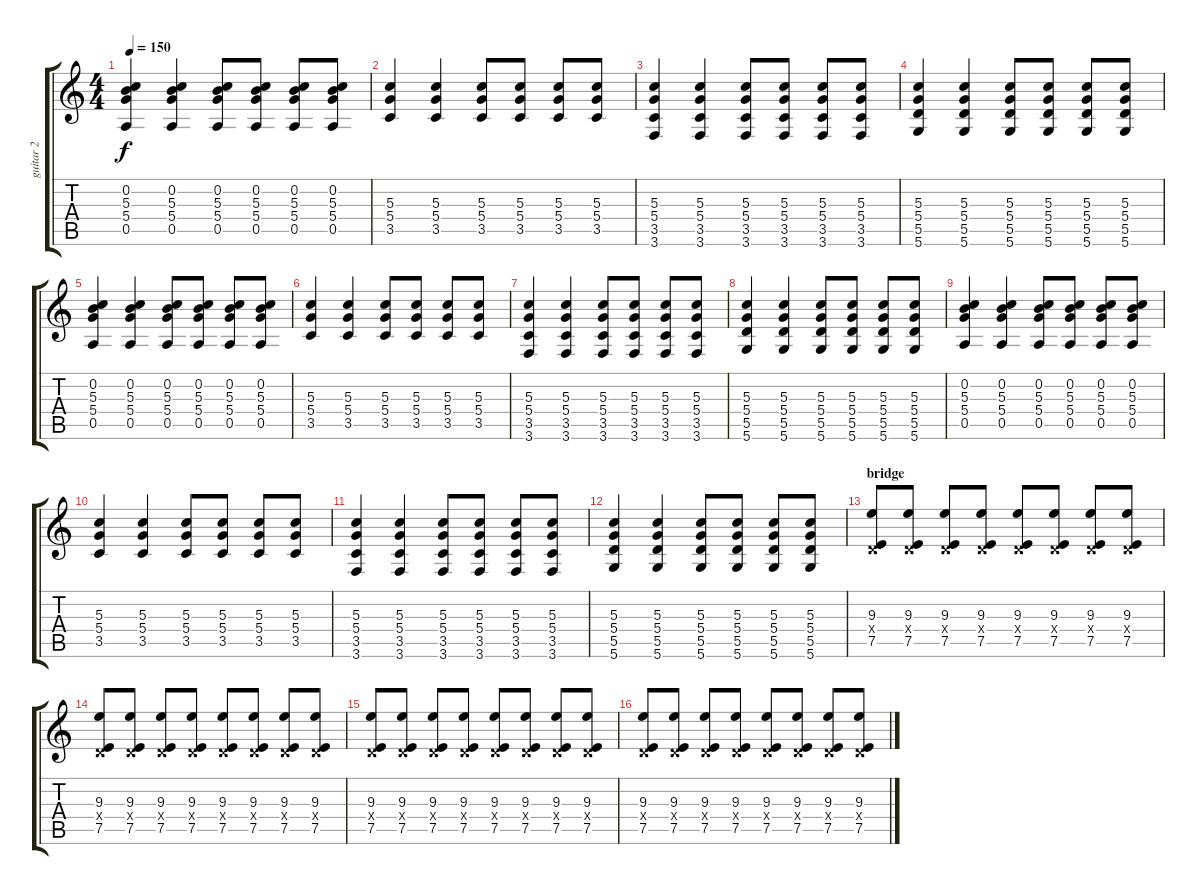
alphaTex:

\track ("guitar 2" "guitar 2") {instrument overdrivenguitar}
\staff {score tabs}
\tuning (E4 B3 G3 D3 A2 D2) {hide}
\ts (4 4)
\tempo 150
\clef g2
\ks c
(0.2 5.3 5.4 0.5).4{dy f} (0.2 5.3 5.4 0.5).4 (0.2 5.3 5.4 0.5).8 (0.2 5.3 5.4 0.5).8 (0.2 5.3 5.4 0.5).8 (0.2 5.3 5.4 0.5).8 |
(5.3 5.4 3.5).4 (5.3 5.4 3.5).4 (5.3 5.4 3.5).8 (5.3 5.4 3.5).8 (5.3 5.4 3.5).8 (5.3 5.4 3.5).8 |
(5.3 5.4 3.5 3.6).4 (5.3 5.4 3.5 3.6).4 (5.3 5.4 3.5 3.6).8 (5.3 5.4 3.5 3.6).8 (5.3 5.4 3.5 3.6).8 (5.3 5.4 3.5 3.6).8 |
(5.3 5.4 5.5 5.6).4 (5.3 5.4 5.5 5.6).4 (5.3 5.4 5.5 5.6).8 (5.3 5.4 5.5 5.6).8 (5.3 5.4 5.5 5.6).8 (5.3 5.4 5.5 5.6).8 |
(0.2 5.3 5.4 0.5).4 (0.2 5.3 5.4 0.5).4 (0.2 5.3 5.4 0.5).8 (0.2 5.3 5.4 0.5).8 (0.2 5.3 5.4 0.5).8 (0.2 5.3 5.4 0.5).8 |
(5.3 5.4 3.5).4 (5.3 5.4 3.5).4 (5.3 5.4 3.5).8 (5.3 5.4 3.5).8 (5.3 5.4 3.5).8 (5.3 5.4 3.5).8 |
(5.3 5.4 3.5 3.6).4 (5.3 5.4 3.5 3.6).4 (5.3 5.4 3.5 3.6).8 (5.3 5.4 3.5 3.6).8 (5.3 5.4 3.5 3.6).8 (5.3 5.4 3.5 3.6).8 |
(5.3 5.4 5.5 5.6).4 (5.3 5.4 5.5 5.6).4 (5.3 5.4 5.5 5.6).8 (5.3 5.4 5.5 5.6).8 (5.3 5.4 5.5 5.6).8 (5.3 5.4 5.5 5.6).8 |
(0.2 5.3 5.4 0.5).4 (0.2 5.3 5.4 0.5).4 (0.2 5.3 5.4 0.5).8 (0.2 5.3 5.4 0.5).8 (0.2 5.3 5.4 0.5).8 (0.2 5.3 5.4 0.5).8 |
(5.3 5.4 3.5).4 (5.3 5.4 3.5).4 (5.3 5.4 3.5).8 (5.3 5.4 3.5).8 (5.3 5.4 3.5).8 (5.3 5.4 3.5).8 |
(5.3 5.4 3.5 3.6).4 (5.3 5.4 3.5 3.6).4 (5.3 5.4 3.5 3.6).8 (5.3 5.4 3.5 3.6).8 (5.3 5.4 3.5 3.6).8 (5.3 5.4 3.5 3.6).8 |
(5.3 5.4 5.5 5.6).4 (5.3 5.4 5.5 5.6).4 (5.3 5.4 5.5 5.6).8 (5.3 5.4 5.5 5.6).8 (5.3 5.4 5.5 5.6).8 (5.3 5.4 5.5 5.6).8 |
\section ("" "bridge")
(9.3 0.4{x} 7.5).8{volume 6} (9.3 0.4{x} 7.5).8 (9.3 0.4{x} 7.5).8 (9.3 0.4{x} 7.5).8 (9.3 0.4{x} 7.5).8 (9.3 0.4{x} 7.5).8 (9.3 0.4{x} 7.5).8 (9.3 0.4{x} 7.5).8 |
(9.3 0.4{x} 7.5).8{volume 6} (9.3 0.4{x} 7.5).8 (9.3 0.4{x} 7.5).8 (9.3 0.4{x} 7.5).8 (9.3 0.4{x} 7.5).8 (9.3 0.4{x} 7.5).8 (9.3 0.4{x} 7.5).8 (9.3 0.4{x} 7.5).8 |
(9.3 0.4{x} 7.5).8{volume 6} (9.3 0.4{x} 7.5).8 (9.3 0.4{x} 7.5).8 (9.3 0.4{x} 7.5).8 (9.3 0.4{x} 7.5).8 (9.3 0.4{x} 7.5).8 (9.3 0.4{x} 7.5).8 (9.3 0.4{x} 7.5).8 |
(9.3 0.4{x} 7.5).8{volume 6} (9.3 0.4{x} 7.5).8 (9.3 0.4{x} 7.5).8 (9.3 0.4{x} 7.5).8 (9.3 0.4{x} 7.5).8 (9.3 0.4{x} 7.5).8 (9.3 0.4{x} 7.5).8 (9.3 0.4{x} 7.5).8
